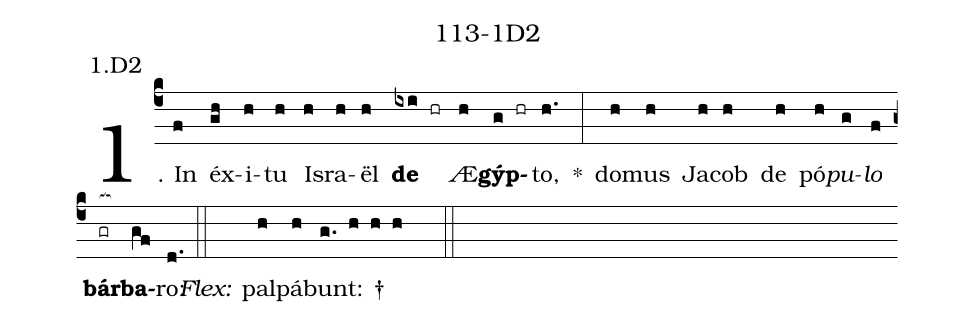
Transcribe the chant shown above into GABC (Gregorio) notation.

name: 113-1D2;
annotation: 1.D2;
%%
(c4)1. In(f) éx(gh)i(h)tu(h) Is(h)ra(h)ël(h) <b>de</b>(ixi hr) Æ(h)<b>gýp</b>(g hr)to,(h.) *(:) do(h)mus(h) Ja(h)cob(h) de(h) pó(h)<i>pu</i>(g)<i>lo</i>(f) <b>bár</b>(gr[ocb:1{])<b>ba</b>(gf[ocb:0}])ro:(d.) (::)
<i>Flex:</i>()  pal(h)pá(h)bunt: †(g. h h h  ::)
